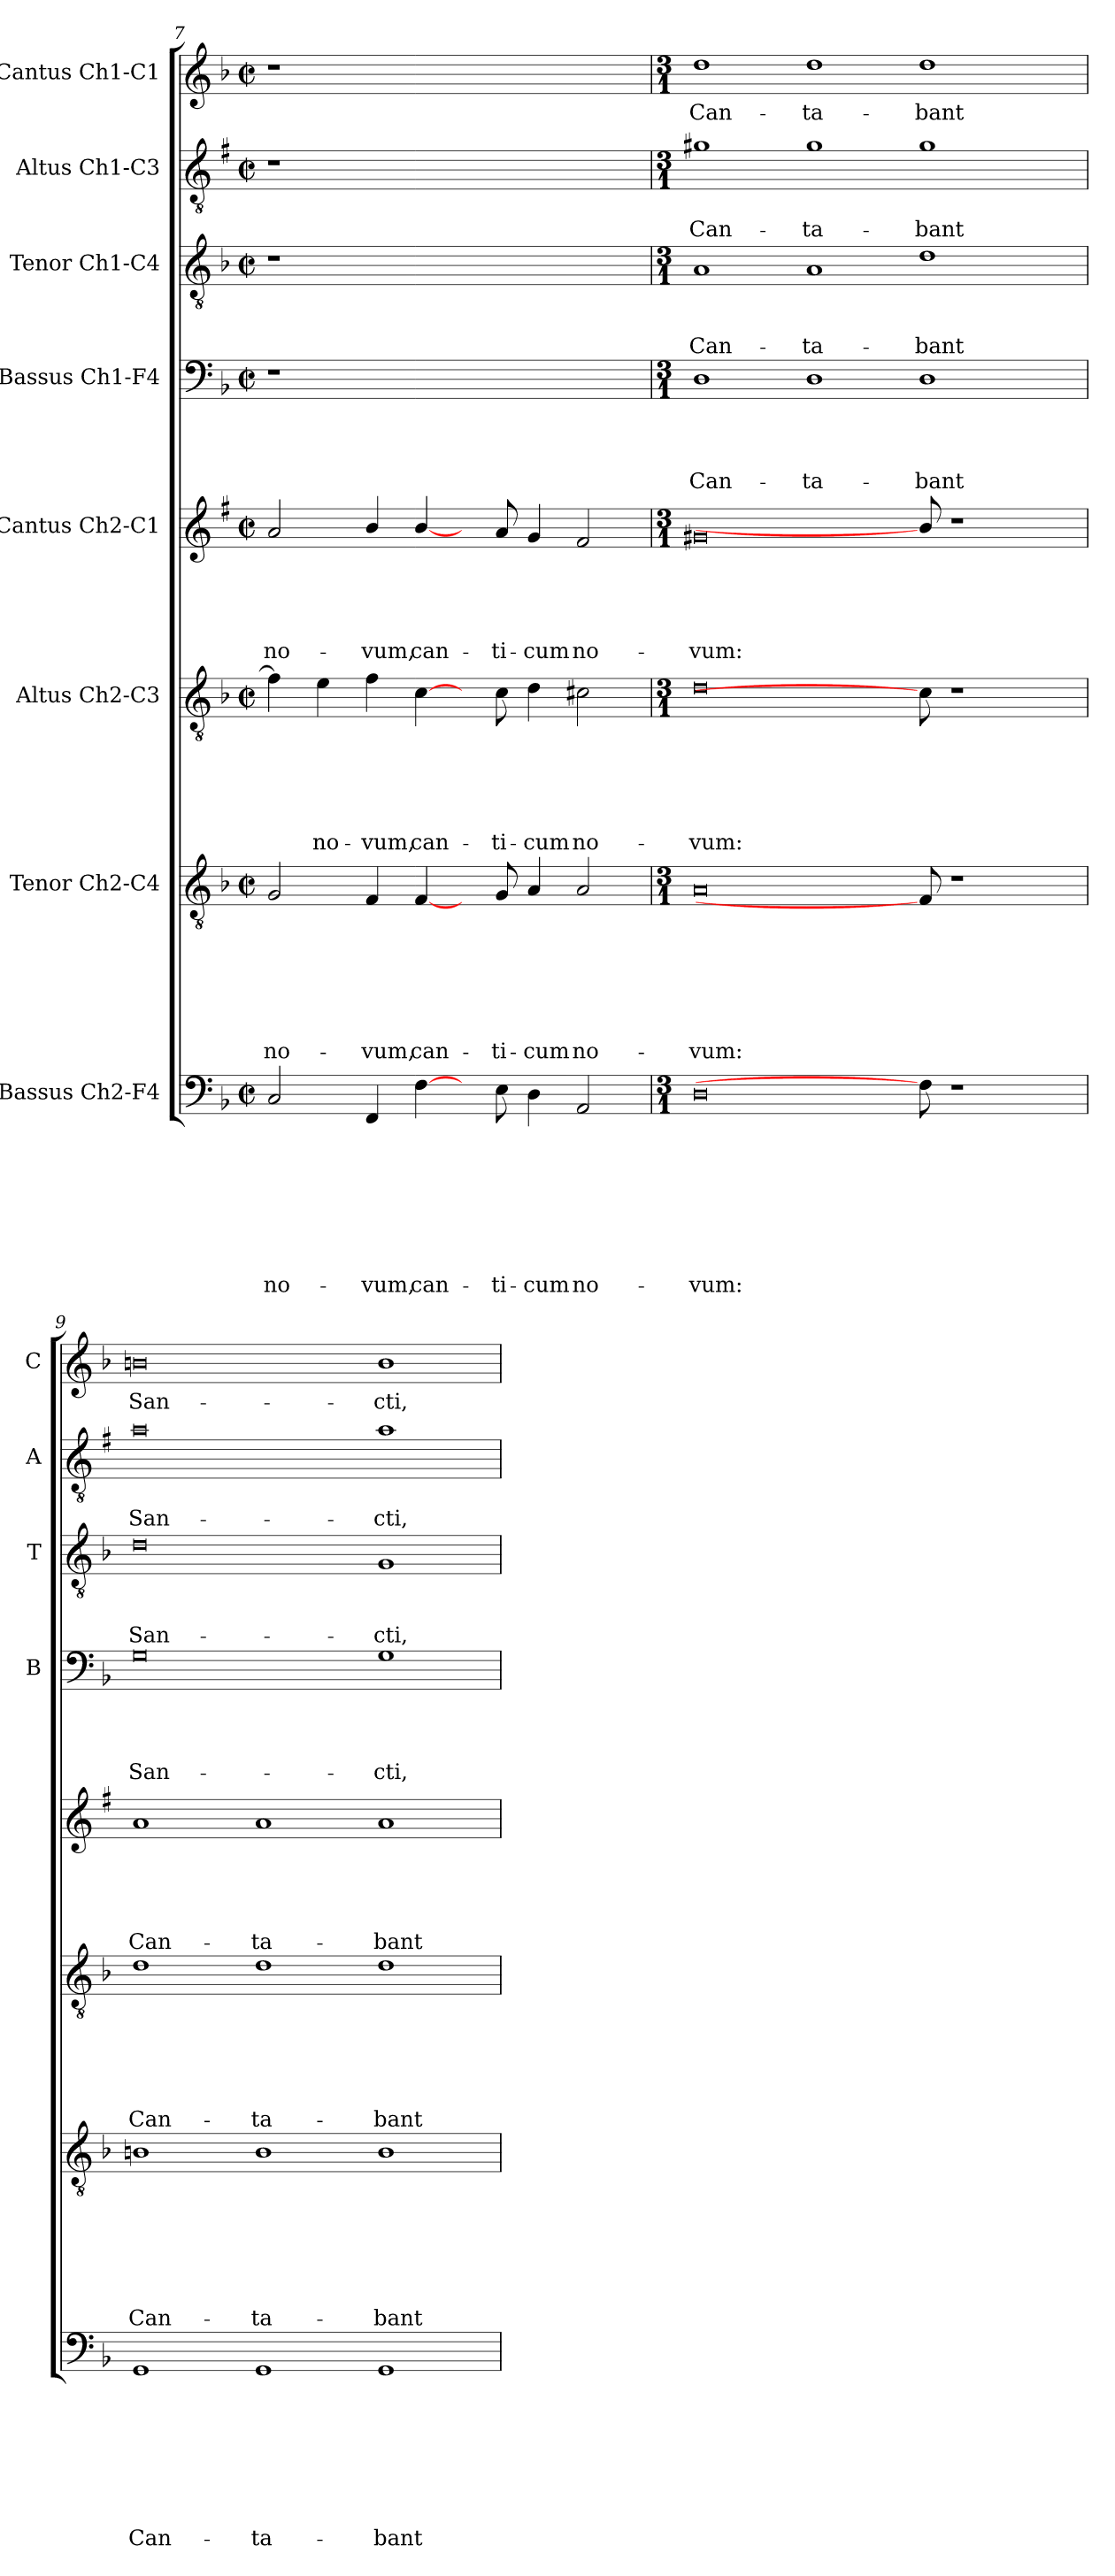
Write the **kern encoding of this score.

**kern	**text	**text	**text	**text	**text	**text	**text	**text	**kern	**text	**text	**text	**text	**text	**text	**text	**kern	**text	**text	**text	**text	**text	**text	**kern	**text	**text	**text	**text	**text	**kern	**text	**text	**text	**text	**kern	**text	**text	**text	**kern	**text	**text	**kern	**text
*part8	*part8	*part8	*part8	*part8	*part8	*part8	*part8	*part8	*part7	*part7	*part7	*part7	*part7	*part7	*part7	*part7	*part6	*part6	*part6	*part6	*part6	*part6	*part6	*part5	*part5	*part5	*part5	*part5	*part5	*part4	*part4	*part4	*part4	*part4	*part3	*part3	*part3	*part3	*part2	*part2	*part2	*part1	*part1
*staff8	*staff8	*staff8	*staff8	*staff8	*staff8	*staff8	*staff8	*staff8	*staff7	*staff7	*staff7	*staff7	*staff7	*staff7	*staff7	*staff7	*staff6	*staff6	*staff6	*staff6	*staff6	*staff6	*staff6	*staff5	*staff5	*staff5	*staff5	*staff5	*staff5	*staff4	*staff4	*staff4	*staff4	*staff4	*staff3	*staff3	*staff3	*staff3	*staff2	*staff2	*staff2	*staff1	*staff1
*I"Bassus Ch2-F4	*	*	*	*	*	*	*	*	*I"Tenor Ch2-C4	*	*	*	*	*	*	*	*I"Altus Ch2-C3	*	*	*	*	*	*	*I"Cantus Ch2-C1	*	*	*	*	*	*I"Bassus Ch1-F4	*	*	*	*	*I"Tenor Ch1-C4	*	*	*	*I"Altus Ch1-C3	*	*	*I"Cantus Ch1-C1	*
*	*	*	*	*	*	*	*	*	*	*	*	*	*	*	*	*	*	*	*	*	*	*	*	*	*	*	*	*	*	*I'B	*	*	*	*	*I'T	*	*	*	*I'A	*	*	*I'C	*
*clefF4	*	*	*	*	*	*	*	*	*clefGv2	*	*	*	*	*	*	*	*clefGv2	*	*	*	*	*	*	*clefG2	*	*	*	*	*	*clefF4	*	*	*	*	*clefGv2	*	*	*	*clefGv2	*	*	*clefG2	*
*	*	*	*	*	*	*	*	*	*	*	*	*	*	*	*	*	*	*	*	*	*	*	*	*ITrd1c2	*	*	*	*	*	*	*	*	*	*	*	*	*	*	*ITrd1c2	*	*	*	*
*k[b-]	*	*	*	*	*	*	*	*	*k[b-]	*	*	*	*	*	*	*	*k[b-]	*	*	*	*	*	*	*k[b-]	*	*	*	*	*	*k[b-]	*	*	*	*	*k[b-]	*	*	*	*k[b-]	*	*	*k[b-]	*
*F:	*	*	*	*	*	*	*	*	*F:	*	*	*	*	*	*	*	*F:	*	*	*	*	*	*	*F:	*	*	*	*	*	*F:	*	*	*	*	*F:	*	*	*	*F:	*	*	*F:	*
*M2/2	*	*	*	*	*	*	*	*	*M2/2	*	*	*	*	*	*	*	*M2/2	*	*	*	*	*	*	*M2/2	*	*	*	*	*	*M2/2	*	*	*	*	*M2/2	*	*	*	*M2/2	*	*	*M2/2	*
*met(c|)	*	*	*	*	*	*	*	*	*met(c|)	*	*	*	*	*	*	*	*met(c|)	*	*	*	*	*	*	*met(c|)	*	*	*	*	*	*met(c|)	*	*	*	*	*met(c|)	*	*	*	*met(c|)	*	*	*met(c|)	*
=7	=7	=7	=7	=7	=7	=7	=7	=7	=7	=7	=7	=7	=7	=7	=7	=7	=7	=7	=7	=7	=7	=7	=7	=7	=7	=7	=7	=7	=7	=7	=7	=7	=7	=7	=7	=7	=7	=7	=7	=7	=7	=7	=7
!	!	!	!	!	!	!	!	!LO:LY:b	!	!	!	!	!	!	!	!LO:LY:b	!	!	!	!	!	!	!	!	!	!	!	!	!LO:LY:b	!	!	!	!	!	!	!	!	!	!	!	!	!	!
2C/	.	.	.	.	.	.	.	no-	2G/	.	.	.	.	.	.	no-	4f\]	.	.	.	.	.	.	2g/	.	.	.	.	no-	1r	.	.	.	.	1r	.	.	.	1r	.	.	1r	.
!	!	!	!	!	!	!	!	!	!	!	!	!	!	!	!	!	!	!	!	!	!	!	!LO:LY:b	!	!	!	!	!	!	!	!	!	!	!	!	!	!	!	!	!	!	!	!
.	.	.	.	.	.	.	.	.	.	.	.	.	.	.	.	.	4e\	.	.	.	.	.	no-	.	.	.	.	.	.	.	.	.	.	.	.	.	.	.	.	.	.	.	.
!	!	!	!	!	!	!	!	!LO:LY:b	!	!	!	!	!	!	!	!LO:LY:b	!	!	!	!	!	!	!LO:LY:b	!	!	!	!	!	!LO:LY:b	!	!	!	!	!	!	!	!	!	!	!	!	!	!
4FF/	.	.	.	.	.	.	.	-vum,	4F/	.	.	.	.	.	.	-vum,	4f\	.	.	.	.	.	-vum,	4a/	.	.	.	.	-vum,	.	.	.	.	.	.	.	.	.	.	.	.	.	.
!	!	!	!	!	!	!	!	!LO:LY:b	!	!	!	!	!	!	!	!LO:LY:b	!	!	!	!	!	!	!LO:LY:b	!	!	!	!	!	!LO:LY:b	!	!	!	!	!	!	!	!	!	!	!	!	!	!
[4F\	.	.	.	.	.	.	.	can-	[4F/	.	.	.	.	.	.	can-	[4c\	.	.	.	.	.	can-	[4a/	.	.	.	.	can-	.	.	.	.	.	.	.	.	.	.	.	.	.	.
8ryy	.	.	.	.	.	.	.	.	8ryy	.	.	.	.	.	.	.	8ryy	.	.	.	.	.	.	8ryy	.	.	.	.	.	1ryy	.	.	.	.	1ryy	.	.	.	1ryy	.	.	1ryy	.
!	!	!	!	!	!	!	!	!LO:LY:b	!	!	!	!	!	!	!	!LO:LY:b	!	!	!	!	!	!	!LO:LY:b	!	!	!	!	!	!LO:LY:b	!	!	!	!	!	!	!	!	!	!	!	!	!	!
8E\	.	.	.	.	.	.	.	-ti-	8G/	.	.	.	.	.	.	-ti-	8c\	.	.	.	.	.	-ti-	8g/	.	.	.	.	-ti-	.	.	.	.	.	.	.	.	.	.	.	.	.	.
!	!	!	!	!	!	!	!	!LO:LY:b	!	!	!	!	!	!	!	!LO:LY:b	!	!	!	!	!	!	!LO:LY:b	!	!	!	!	!	!LO:LY:b	!	!	!	!	!	!	!	!	!	!	!	!	!	!
4D\	.	.	.	.	.	.	.	-cum	4A/	.	.	.	.	.	.	-cum	4d\	.	.	.	.	.	-cum	4f/	.	.	.	.	-cum	.	.	.	.	.	.	.	.	.	.	.	.	.	.
!	!	!	!	!	!	!	!	!LO:LY:b	!	!	!	!	!	!	!	!LO:LY:b	!	!	!	!	!	!	!LO:LY:b	!	!	!	!	!	!LO:LY:b	!	!	!	!	!	!	!	!	!	!	!	!	!	!
2AA/	.	.	.	.	.	.	.	no-	2A/	.	.	.	.	.	.	no-	2c#X\	.	.	.	.	.	no-	2e/	.	.	.	.	no-	.	.	.	.	.	.	.	.	.	.	.	.	.	.
=8	=8	=8	=8	=8	=8	=8	=8	=8	=8	=8	=8	=8	=8	=8	=8	=8	=8	=8	=8	=8	=8	=8	=8	=8	=8	=8	=8	=8	=8	=8	=8	=8	=8	=8	=8	=8	=8	=8	=8	=8	=8	=8	=8
*M3/1	*	*	*	*	*	*	*	*	*M3/1	*	*	*	*	*	*	*	*M3/1	*	*	*	*	*	*	*M3/1	*	*	*	*	*	*M3/1	*	*	*	*	*M3/1	*	*	*	*M3/1	*	*	*M3/1	*
!	!	!	!	!	!	!	!	!LO:LY:b	!	!	!	!	!	!	!	!LO:LY:b	!	!	!	!	!	!	!LO:LY:b	!	!	!	!	!	!LO:LY:b	!	!	!	!	!LO:LY:b	!	!	!	!LO:LY:b	!	!	!LO:LY:b	!	!LO:LY:b
0D	.	.	.	.	.	.	.	-vum:	0A	.	.	.	.	.	.	-vum:	0d	.	.	.	.	.	-vum:	0f#X	.	.	.	.	-vum:	1D	.	.	.	Can-	1A	.	.	Can-	1f#X	.	Can-	1dd	Can-
!	!	!	!	!	!	!	!	!	!	!	!	!	!	!	!	!	!	!	!	!	!	!	!	!	!	!	!	!	!	!	!	!	!	!LO:LY:b	!	!	!	!LO:LY:b	!	!	!LO:LY:b	!	!LO:LY:b
.	.	.	.	.	.	.	.	.	.	.	.	.	.	.	.	.	.	.	.	.	.	.	.	.	.	.	.	.	.	1D	.	.	.	-ta-	1A	.	.	-ta-	1f#	.	-ta-	1dd	-ta-
!	!	!	!	!	!	!	!	!	!	!	!	!	!	!	!	!	!	!	!	!	!	!	!	!	!	!	!	!	!	!	!	!	!	!LO:LY:b	!	!	!	!LO:LY:b	!	!	!LO:LY:b	!	!LO:LY:b
8F\]	.	.	.	.	.	.	.	.	8F/]	.	.	.	.	.	.	.	8c\]	.	.	.	.	.	.	8a/]	.	.	.	.	.	1D	.	.	.	-bant	1d	.	.	-bant	1f#	.	-bant	1dd	-bant
1r	.	.	.	.	.	.	.	.	1r	.	.	.	.	.	.	.	1r	.	.	.	.	.	.	1r	.	.	.	.	.	.	.	.	.	.	.	.	.	.	.	.	.	.	.
.	.	.	.	.	.	.	.	.	.	.	.	.	.	.	.	.	.	.	.	.	.	.	.	.	.	.	.	.	.	8ryy	.	.	.	.	8ryy	.	.	.	8ryy	.	.	8ryy	.
!!LO:PB:g=z
=9	=9	=9	=9	=9	=9	=9	=9	=9	=9	=9	=9	=9	=9	=9	=9	=9	=9	=9	=9	=9	=9	=9	=9	=9	=9	=9	=9	=9	=9	=9	=9	=9	=9	=9	=9	=9	=9	=9	=9	=9	=9	=9	=9
!	!	!	!	!	!	!	!	!LO:LY:b	!	!	!	!	!	!	!	!LO:LY:b	!	!	!	!	!	!	!LO:LY:b	!	!	!	!	!	!LO:LY:b	!	!	!	!	!LO:LY:b	!	!	!	!LO:LY:b	!	!	!LO:LY:b	!	!LO:LY:b
1GG	.	.	.	.	.	.	.	Can-	1Bn	.	.	.	.	.	.	Can-	1d	.	.	.	.	.	Can-	1g	.	.	.	.	Can-	0G	.	.	.	San-	0d	.	.	San-	0g	.	San-	0bn	San-
!	!	!	!	!	!	!	!	!LO:LY:b	!	!	!	!	!	!	!	!LO:LY:b	!	!	!	!	!	!	!LO:LY:b	!	!	!	!	!	!LO:LY:b	!	!	!	!	!	!	!	!	!	!	!	!	!	!
1GG	.	.	.	.	.	.	.	-ta-	1B	.	.	.	.	.	.	-ta-	1d	.	.	.	.	.	-ta-	1g	.	.	.	.	-ta-	.	.	.	.	.	.	.	.	.	.	.	.	.	.
!	!	!	!	!	!	!	!	!LO:LY:b	!	!	!	!	!	!	!	!LO:LY:b	!	!	!	!	!	!	!LO:LY:b	!	!	!	!	!	!LO:LY:b	!	!	!	!	!LO:LY:b	!	!	!	!LO:LY:b	!	!	!LO:LY:b	!	!LO:LY:b
1GG	.	.	.	.	.	.	.	-bant	1B	.	.	.	.	.	.	-bant	1d	.	.	.	.	.	-bant	1g	.	.	.	.	-bant	1G	.	.	.	-cti,	1G	.	.	-cti,	1g	.	-cti,	1b	-cti,
=	=	=	=	=	=	=	=	=	=	=	=	=	=	=	=	=	=	=	=	=	=	=	=	=	=	=	=	=	=	=	=	=	=	=	=	=	=	=	=	=	=	=	=
*-	*-	*-	*-	*-	*-	*-	*-	*-	*-	*-	*-	*-	*-	*-	*-	*-	*-	*-	*-	*-	*-	*-	*-	*-	*-	*-	*-	*-	*-	*-	*-	*-	*-	*-	*-	*-	*-	*-	*-	*-	*-	*-	*-
